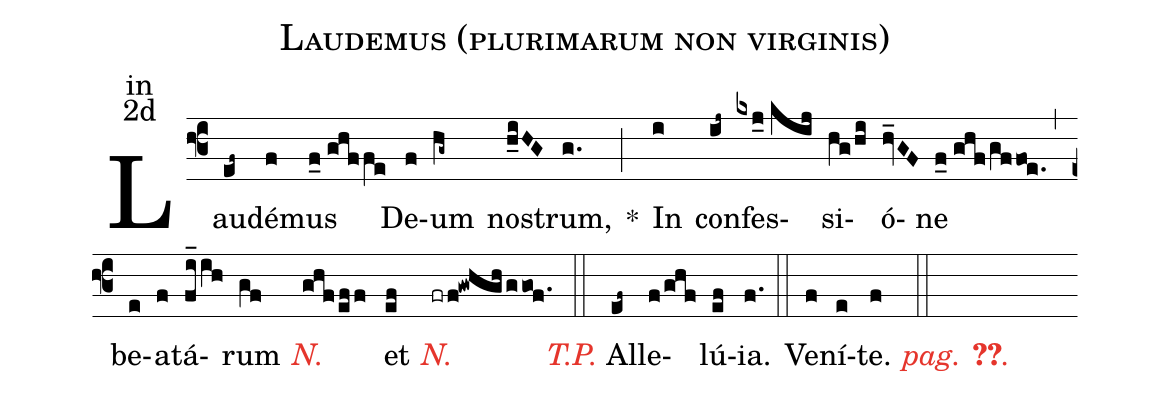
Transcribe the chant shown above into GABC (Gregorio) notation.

name:Laudemus (plurimarum non virginis);
office-part:in;
mode:2d;
%%
(f3)Lau(ef~)dé(f)mus(f_0//ghf/fe) De(f)um(hg~) no(h_iHG)strum,(g.) <sp>*</sp>(;)
In(i) con(ij~)fes(kxj_0//kij)si(hg/hi)ó(hv_GF)ne(f_0//ghf/gffoe.) (,)
be(e)a(f)tá(fi_ih)rum(gf) <i><c>N.</c></i>(ghf/ef/f) et(ef) <i><c>N.</c></i>(fr/f@gwhgh/ggof.) (::)
<c><i>T.P.</i></c> Al(ef~)le(f/ghf)lú(ef){ia}.(f.) (::)
<nlba>Ve(f)ní(e)t{e}. <c><i>pag. <v>\pageref{M-ORIP2d}</v>.</i></c></nlba>(f ::)
